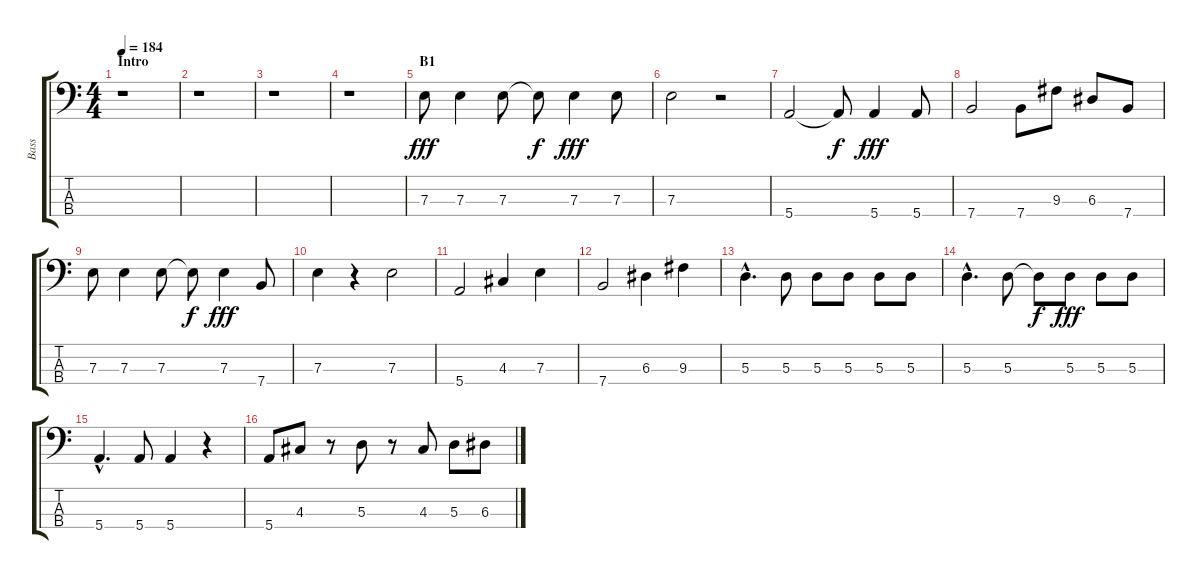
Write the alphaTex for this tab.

\track ("Bass" "Bass") {instrument electricbassfinger}
\staff {score tabs}
\tuning (G2 D2 A1 E1) {hide}
\ts (4 4)
\section ("" "Intro")
\tempo 184
\clef f4
\ks c
r.1{dy fff instrument electricbassfinger} |
r.1 |
r.1 |
r.1 |
\section ("" "B1")
7.3.8 7.3.4 7.3.8 7.3{t}.8{dy f} 7.3.4{dy fff} 7.3.8 |
7.3.2 r.2 |
5.4.2 5.4{t}.8{dy f} 5.4.4{dy fff} 5.4.8 |
7.4.2 7.4.8 9.3.8 6.3.8 7.4.8 |
7.3.8 7.3.4 7.3.8 7.3{t}.8{dy f} 7.3.4{dy fff} 7.4.8 |
7.3.4 r.4 7.3.2 |
5.4.2 4.3.4 7.3.4 |
7.4.2 6.3.4 9.3.4 |
5.3{hac}.4{d} 5.3.8 5.3.8 5.3.8 5.3.8 5.3.8 |
5.3{hac}.4{d} 5.3.8 5.3{t}.8{dy f} 5.3.8{dy fff} 5.3.8 5.3.8 |
5.4{hac}.4{d} 5.4.8 5.4.4 r.4 |
5.4.8 4.3.8 r.8 5.3.8 r.8 4.3.8 5.3.8 6.3.8
